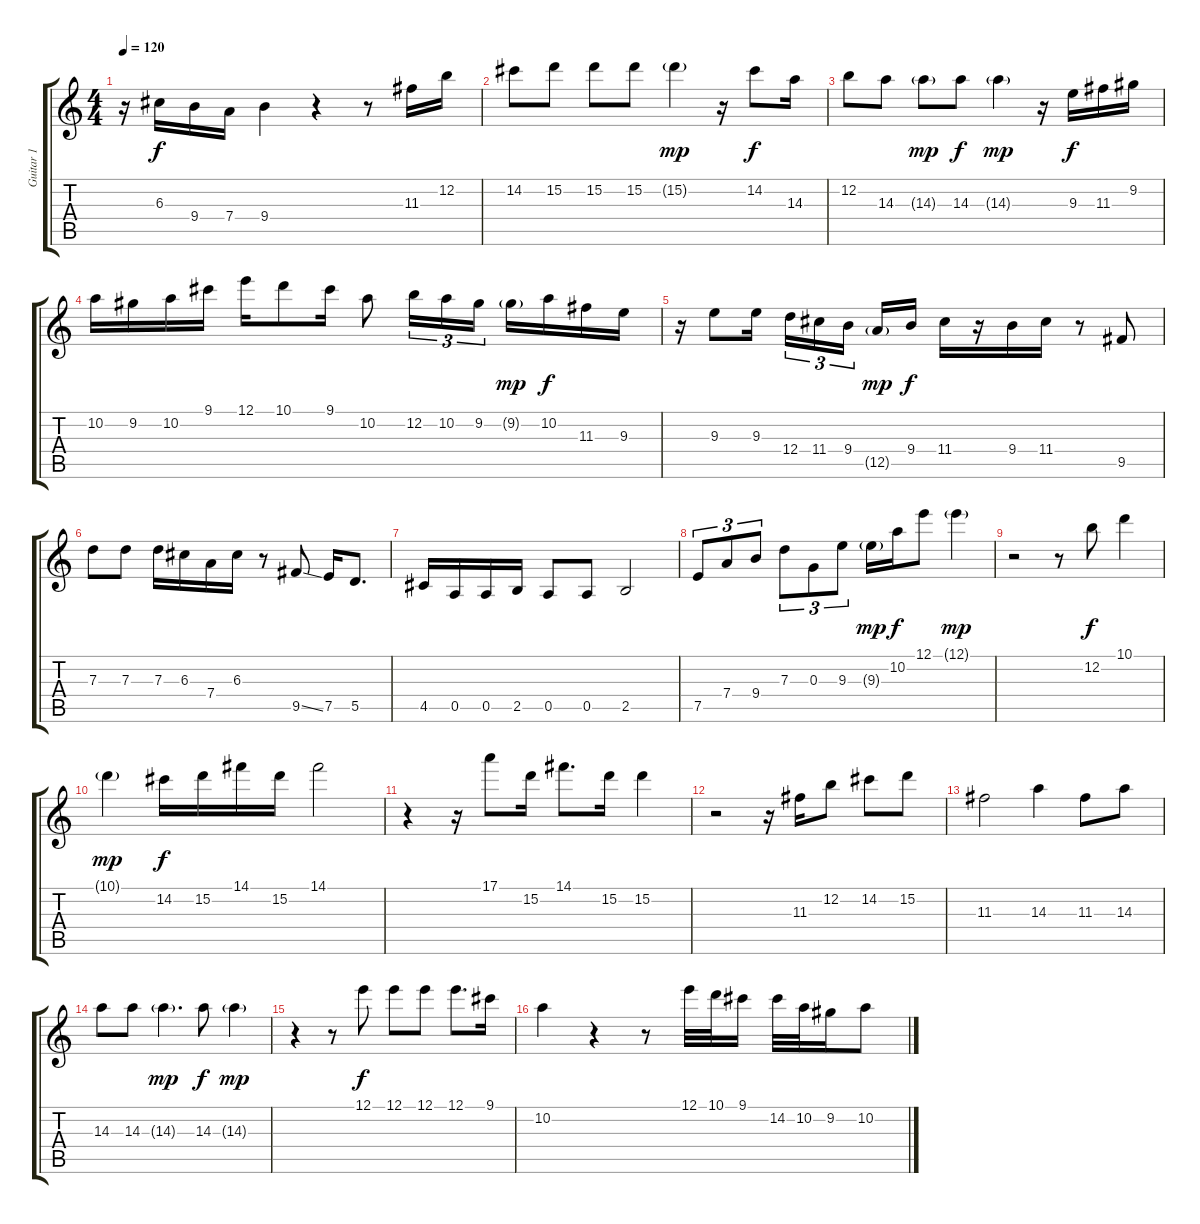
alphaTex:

\track ("Guitar 1" "Guitar 1") {instrument acousticguitarsteel}
\staff {score tabs}
\tuning (E4 B3 G3 D3 A2 E2) {hide}
\ts (4 4)
\tempo 120
\clef g2
\ks c
r.16{dy f} 6.3.16 9.4.16 7.4.16 9.4.4 r.4 r.8 11.3.16 12.2.16 |
14.2.8 15.2.8 15.2.8 15.2.8 15.2{g}.4{dy mp} r.16 14.2.8{dy f} 14.3.16 |
12.2.8 14.3.8 14.3{g}.8{dy mp} 14.3.8{dy f} 14.3{g}.4{dy mp} r.16 9.3.16{dy f} 11.3.16 9.2.16 |
10.2.16 9.2.16 10.2.16 9.1.16 12.1.16 10.1.8 9.1.16 10.2.8 12.2.16{tu (3 2)} 10.2.16{tu (3 2)} 9.2.16{tu (3 2)} 9.2{g}.16{dy mp} 10.2.16{dy f} 11.3.16 9.3.16 |
r.16 9.3.8 9.3.16 12.4.16{tu (3 2)} 11.4.16{tu (3 2)} 9.4.16{tu (3 2) beam splitsecondary} 12.5{g}.16{dy mp} 9.4.16{dy f} 11.4.16 r.16 9.4.16 11.4.16 r.8 9.5.8 |
7.3.8 7.3.8 7.3.16 6.3.16 7.4.16 6.3.16 r.8 9.5{ss}.8 7.5.16 5.5.8{d} |
4.5.16 0.5.16 0.5.16 2.5.16 0.5.8 0.5.8 2.5.2 |
7.5.8{tu (3 2)} 7.4.8{tu (3 2)} 9.4.8{tu (3 2)} 7.3.8{tu (3 2)} 0.3.8{tu (3 2)} 9.3.8{tu (3 2)} 9.3{g}.16{dy mp} 10.2.16{dy f} 12.1.8 12.1{g}.4{dy mp} |
r.2 r.8 12.2.8{dy f} 10.1.4 |
10.1{g}.4{dy mp} 14.2.16{dy f} 15.2.16 14.1.16 15.2.16 14.1.2 |
r.4 r.16 17.1.8 15.2.16 14.1.8{d} 15.2.16 15.2.4 |
r.2 r.16 11.3.16 12.2.8 14.2.8 15.2.8 |
11.3.2 14.3.4 11.3.8 14.3.8 |
14.3.8 14.3.8 14.3{g}.4{d dy mp} 14.3.8{dy f} 14.3{g}.4{dy mp} |
r.4 r.8 12.1.8{dy f} 12.1.8 12.1.8 12.1.8{d} 9.1.16 |
10.2.4 r.4 r.8 12.1.32 10.1.32 9.1.16 14.2.32 10.2.32 9.2.16 10.2.8
